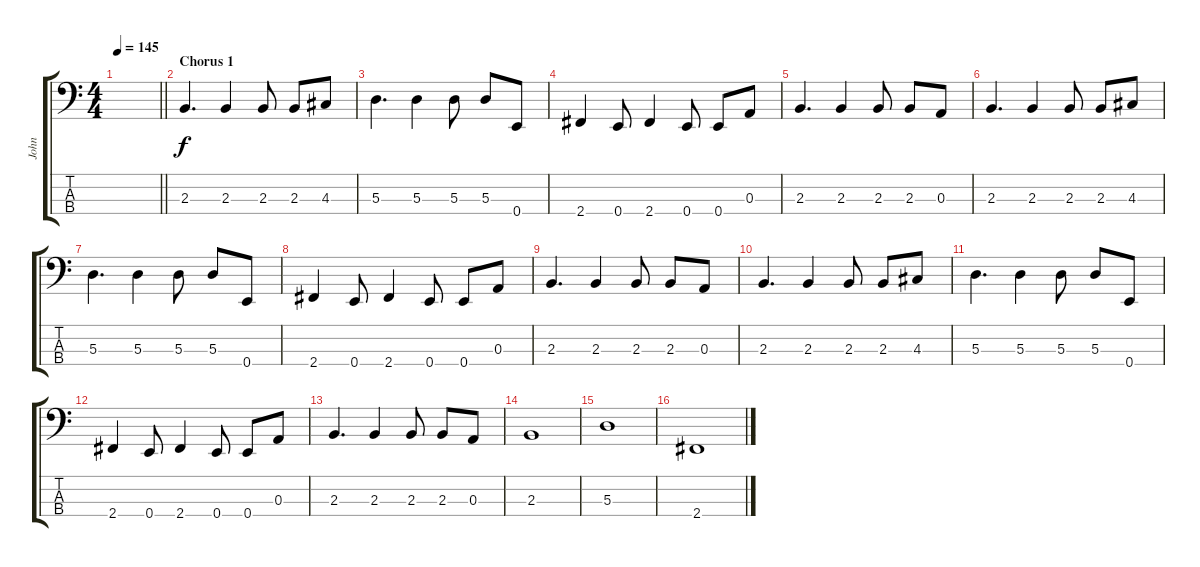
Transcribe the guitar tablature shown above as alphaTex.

\track ("John" "John") {mute instrument electricbassfinger}
\staff {score tabs}
\tuning (G2 D2 A1 E1) {hide}
\ts (4 4)
\tempo 145
\clef f4
\barLineRight lightlight
\ks c
|
\section ("" "Chorus 1")
2.3.4{d} 2.3.4 2.3.8 2.3.8 4.3.8 |
5.3.4{d} 5.3.4 5.3.8 5.3.8 0.4.8 |
2.4.4 0.4.8 2.4.4 0.4.8 0.4.8 0.3.8 |
2.3.4{d} 2.3.4 2.3.8 2.3.8 0.3.8 |
2.3.4{d} 2.3.4 2.3.8 2.3.8 4.3.8 |
5.3.4{d} 5.3.4 5.3.8 5.3.8 0.4.8 |
2.4.4 0.4.8 2.4.4 0.4.8 0.4.8 0.3.8 |
2.3.4{d} 2.3.4 2.3.8 2.3.8 0.3.8 |
2.3.4{d} 2.3.4 2.3.8 2.3.8 4.3.8 |
5.3.4{d} 5.3.4 5.3.8 5.3.8 0.4.8 |
2.4.4 0.4.8 2.4.4 0.4.8 0.4.8 0.3.8 |
2.3.4{d} 2.3.4 2.3.8 2.3.8 0.3.8 |
2.3.1 |
5.3.1 |
2.4.1
